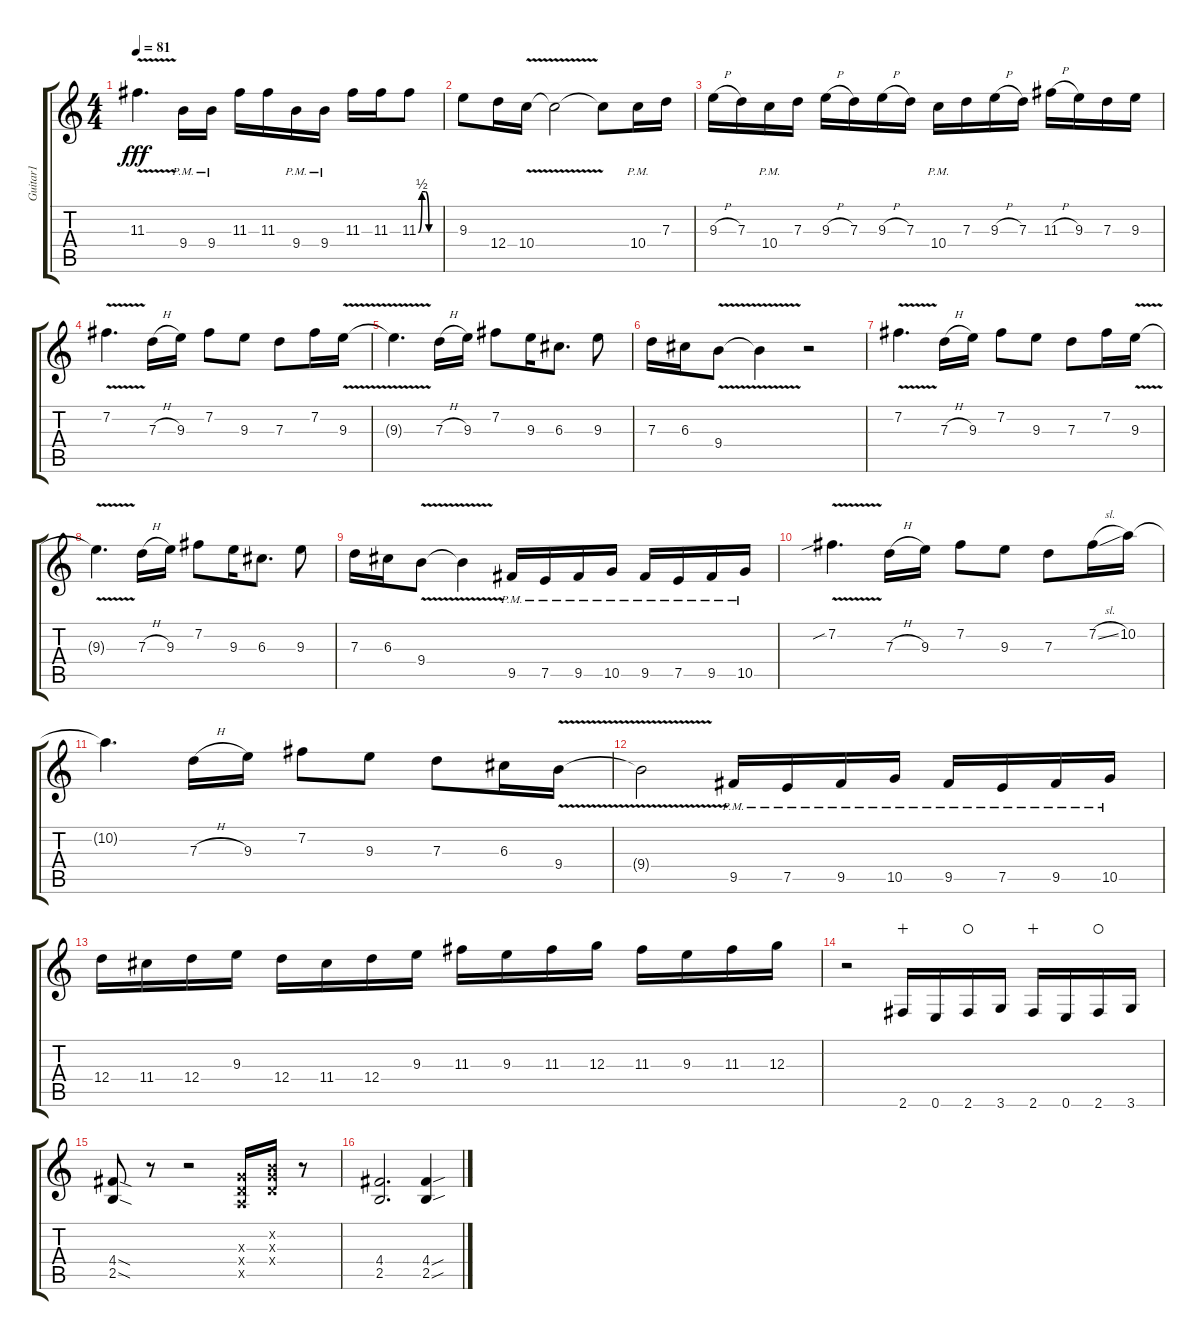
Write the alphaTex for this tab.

\track ("Guitar1" "Guitar1") {instrument overdrivenguitar}
\staff {score tabs}
\tuning (E4 B3 G3 D3 A2 E2) {hide}
\ts (4 4)
\tempo 81
\clef g2
\ks c
11.3{v}.4{d dy fff} 9.4{pm}.16 9.4{pm}.16 11.3.16 11.3.16 9.4{pm}.16 9.4{pm}.16 11.3.16 11.3.16 11.3{be (custom 0 0 10 2 20 2 30 0 60 0)}.8 |
9.3.8 12.4.16 10.4{v}.16 10.4{t}.2 10.4{t}.8 10.4{pm}.16 7.3.16 |
9.3{h}.16 7.3.16 10.4{pm}.16 7.3.16 9.3{h}.16 7.3.16 9.3{h}.16 7.3.16 10.4{pm}.16 7.3.16 9.3{h}.16 7.3.16 11.3{h}.16 9.3.16 7.3.16 9.3.16 |
7.2{v}.4{d} 7.3{h}.16 9.3.16 7.2.8 9.3.8 7.3.8 7.2.16 9.3{v}.16 |
9.3{t}.4{d} 7.3{h}.16 9.3.16 7.2.8 9.3.16 6.3.8{d} 9.3.8 |
7.3.16 6.3.16 9.4{v}.8 9.4{t}.4 r.2 |
7.2{v}.4{d} 7.3{h}.16 9.3.16 7.2.8 9.3.8 7.3.8 7.2.16 9.3{v}.16 |
9.3{t}.4{d} 7.3{h}.16 9.3.16 7.2.8 9.3.16 6.3.8{d} 9.3.8 |
7.3.16 6.3.16 9.4{v}.8 9.4{t}.4 9.5{pm}.16 7.5{pm}.16 9.5{pm}.16 10.5{pm}.16 9.5{pm}.16 7.5{pm}.16 9.5{pm}.16 10.5{pm}.16 |
7.2{v sib}.4{d} 7.3{h}.16 9.3.16 7.2.8 9.3.8 7.3.8 7.2{sl}.16 10.2.16 |
10.2{t}.4{d} 7.3{h}.16 9.3.16 7.2.8 9.3.8 7.3.8 6.3.16 9.4{v}.16 |
9.4{t}.2 9.5{pm}.16 7.5{pm}.16 9.5{pm}.16 10.5{pm}.16 9.5{pm}.16 7.5{pm}.16 9.5{pm}.16 10.5{pm}.16 |
12.4.16 11.4.16 12.4.16 9.3.16 12.4.16 11.4.16 12.4.16 9.3.16 11.3.16 9.3.16 11.3.16 12.3.16 11.3.16 9.3.16 11.3.16 12.3.16 |
r.2 2.6.16{wahc} 0.6.16 2.6.16{waho} 3.6.16 2.6.16{wahc} 0.6.16 2.6.16{waho} 3.6.16 |
(4.4{sod} 2.5{sod}).8 r.8 r.2 (0.3{x} 0.4{x} 0.5{x}).16 (0.2{x} 0.3{x} 0.4{x}).16 r.8 |
(4.4 2.5).2{d} (4.4{sou} 2.5{sou}).4
